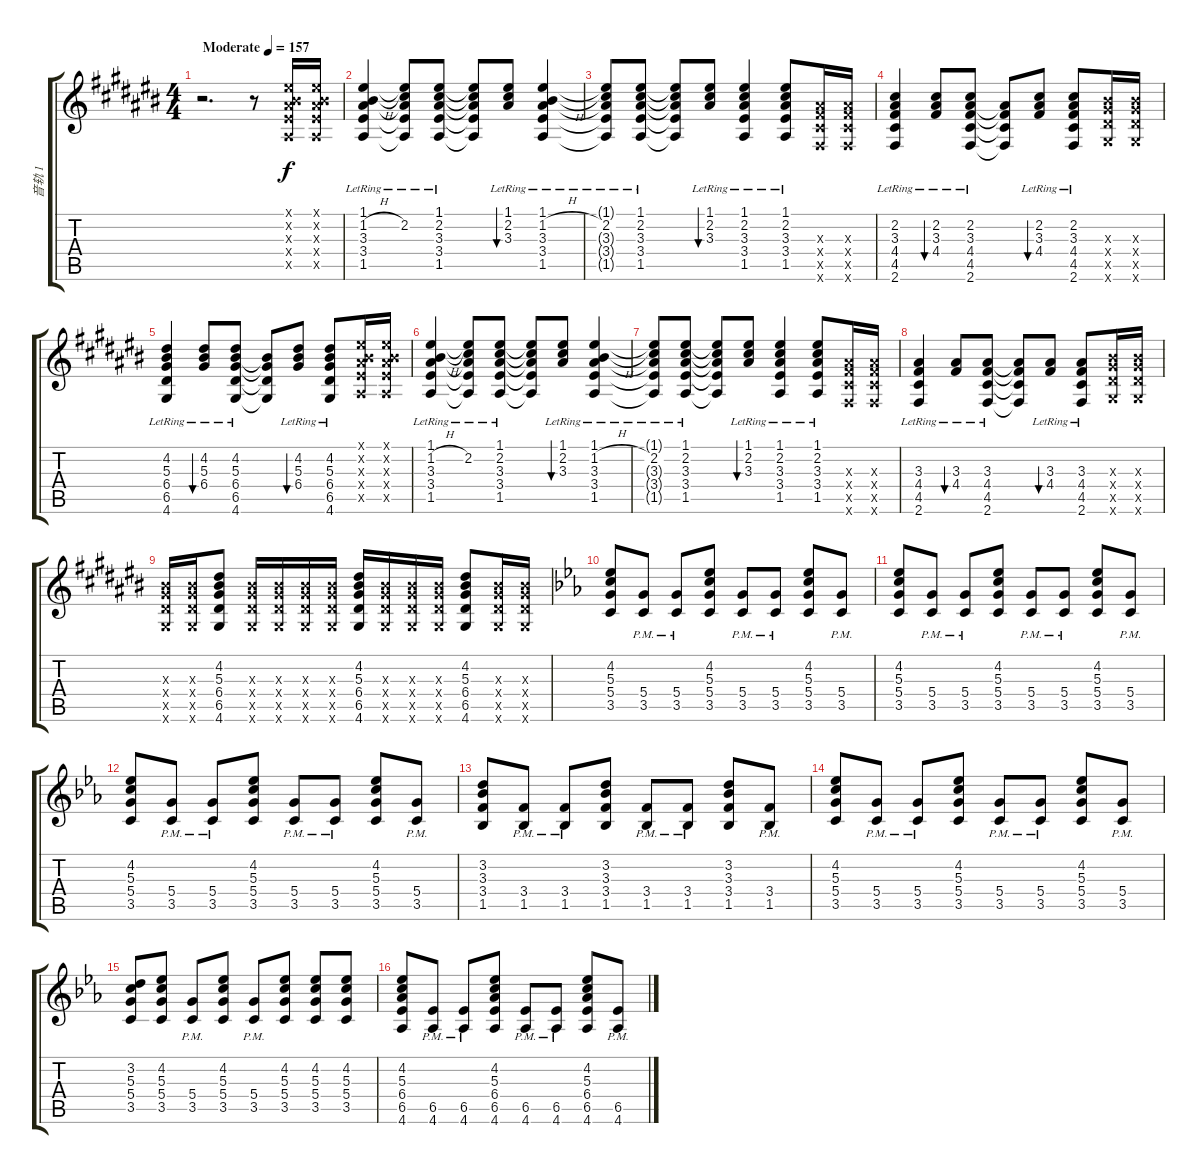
\track ("音轨 1" "音轨 1") {instrument distortionguitar}
\staff {score tabs}
\tuning (E4 B3 G3 D3 A2 E2) {hide}
\ts (4 4)
\tempo (157 "Moderate")
\clef g2
\ks c#
r.2{d dy f instrument distortionguitar} r.8 (1.1{x} 1.2{x} 3.3{x} 3.4{x} 1.5{x}).16 (1.1{x} 1.2{x} 3.3{x} 3.4{x} 1.5{x}).16 |
(1.1{lr} 1.2{h lr} 3.3{lr} 3.4{lr} 1.5{lr}).4 (1.1{t} 2.2{lr} 3.3{t} 3.4{t} 1.5{t}).8 (1.1{lr} 2.2{lr} 3.3{lr} 3.4{lr} 1.5{lr}).8 (1.1{t} 2.2{t} 3.3{t} 3.4{t} 1.5{t}).8 (1.1{lr} 2.2{lr} 3.3{lr}).8{bu 60} (1.1{lr} 1.2{h lr} 3.3{lr} 3.4{lr} 1.5{lr}).4 |
(1.1{t} 2.2{lr} 3.3{t} 3.4{t} 1.5{t}).8 (1.1{lr} 2.2{lr} 3.3{lr} 3.4{lr} 1.5{lr}).8 (1.1{t} 2.2{t} 3.3{t} 3.4{t} 1.5{t}).8 (1.1{lr} 2.2{lr} 3.3{lr}).8{bu 60} (1.1{lr} 2.2{lr} 3.3{lr} 3.4{lr} 1.5{lr}).4 (1.1{lr} 2.2{lr} 3.3{lr} 3.4{lr} 1.5{lr}).8 (3.3{x} 4.4{x} 4.5{x} 2.6{x}).16 (3.3{x} 4.4{x} 4.5{x} 2.6{x}).16 |
(2.2 3.3{lr} 4.4{lr} 4.5{lr} 2.6{lr}).4 (2.2 3.3{lr} 4.4{lr}).8{bu 60} (2.2 3.3{lr} 4.4{lr} 4.5{lr} 2.6{lr}).8 (3.3{t} 4.4{t} 4.5{t} 2.6{t}).8 (2.2 3.3{lr} 4.4{lr}).8{bu 60} (2.2 3.3{lr} 4.4{lr} 4.5{lr} 2.6{lr}).8 (5.3{x} 6.4{x} 6.5{x} 4.6{x}).16 (5.3{x} 6.4{x} 6.5{x} 4.6{x}).16 |
(4.2 5.3{lr} 6.4{lr} 6.5{lr} 4.6{lr}).4 (4.2 5.3{lr} 6.4{lr}).8{bu 60} (4.2 5.3{lr} 6.4{lr} 6.5{lr} 4.6{lr}).8 (5.3{t} 6.4{t} 6.5{t} 4.6{t}).8 (4.2 5.3{lr} 6.4{lr}).8{bu 60} (4.2 5.3{lr} 6.4{lr} 6.5{lr} 4.6{lr}).8 (1.1{x} 1.2{x} 3.3{x} 3.4{x} 1.5{x}).16 (1.1{x} 1.2{x} 3.3{x} 3.4{x} 1.5{x}).16 |
(1.1{lr} 1.2{h lr} 3.3{lr} 3.4{lr} 1.5{lr}).4 (1.1{t} 2.2{lr} 3.3{t} 3.4{t} 1.5{t}).8 (1.1{lr} 2.2{lr} 3.3{lr} 3.4{lr} 1.5{lr}).8 (1.1{t} 2.2{t} 3.3{t} 3.4{t} 1.5{t}).8 (1.1{lr} 2.2{lr} 3.3{lr}).8{bu 60} (1.1{lr} 1.2{h lr} 3.3{lr} 3.4{lr} 1.5{lr}).4 |
(1.1{t} 2.2{lr} 3.3{t} 3.4{t} 1.5{t}).8 (1.1{lr} 2.2{lr} 3.3{lr} 3.4{lr} 1.5{lr}).8 (1.1{t} 2.2{t} 3.3{t} 3.4{t} 1.5{t}).8 (1.1{lr} 2.2{lr} 3.3{lr}).8{bu 60} (1.1{lr} 2.2{lr} 3.3{lr} 3.4{lr} 1.5{lr}).4 (1.1{lr} 2.2{lr} 3.3{lr} 3.4{lr} 1.5{lr}).8 (3.3{x} 4.4{x} 4.5{x} 2.6{x}).16 (3.3{x} 4.4{x} 4.5{x} 2.6{x}).16 |
(3.3{lr} 4.4{lr} 4.5{lr} 2.6{lr}).4 (3.3{lr} 4.4{lr}).8{bu 60} (3.3{lr} 4.4{lr} 4.5{lr} 2.6{lr}).8 (3.3{t} 4.4{t} 4.5{t} 2.6{t}).8 (3.3{lr} 4.4{lr}).8{bu 60} (3.3{lr} 4.4{lr} 4.5{lr} 2.6{lr}).8 (5.3{x} 6.4{x} 6.5{x} 4.6{x}).16 (5.3{x} 6.4{x} 6.5{x} 4.6{x}).16 |
(5.3{x} 6.4{x} 6.5{x} 4.6{x}).16 (5.3{x} 6.4{x} 6.5{x} 4.6{x}).16 (4.2 5.3 6.4 6.5 4.6).8 (5.3{x} 6.4{x} 6.5{x} 4.6{x}).16 (5.3{x} 6.4{x} 6.5{x} 4.6{x}).16 (5.3{x} 6.4{x} 6.5{x} 4.6{x}).16 (5.3{x} 6.4{x} 6.5{x} 4.6{x}).16 (4.2 5.3 6.4 6.5 4.6).16 (5.3{x} 6.4{x} 6.5{x} 4.6{x}).16 (5.3{x} 6.4{x} 6.5{x} 4.6{x}).16 (5.3{x} 6.4{x} 6.5{x} 4.6{x}).16 (4.2 5.3 6.4 6.5 4.6).8 (5.3{x} 6.4{x} 6.5{x} 4.6{x}).16 (5.3{x} 6.4{x} 6.5{x} 4.6{x}).16 |
\ks eb
(4.2 5.3 5.4 3.5).8 (5.4{pm} 3.5{pm}).8 (5.4{pm} 3.5{pm}).8 (4.2 5.3 5.4 3.5).8 (5.4{pm} 3.5{pm}).8 (5.4{pm} 3.5{pm}).8 (4.2 5.3 5.4 3.5).8 (5.4{pm} 3.5{pm}).8 |
(4.2 5.3 5.4 3.5).8 (5.4{pm} 3.5{pm}).8 (5.4{pm} 3.5{pm}).8 (4.2 5.3 5.4 3.5).8 (5.4{pm} 3.5{pm}).8 (5.4{pm} 3.5{pm}).8 (4.2 5.3 5.4 3.5).8 (5.4{pm} 3.5{pm}).8 |
(4.2 5.3 5.4 3.5).8 (5.4{pm} 3.5{pm}).8 (5.4{pm} 3.5{pm}).8 (4.2 5.3 5.4 3.5).8 (5.4{pm} 3.5{pm}).8 (5.4{pm} 3.5{pm}).8 (4.2 5.3 5.4 3.5).8 (5.4{pm} 3.5{pm}).8 |
(3.2 3.3 3.4 1.5).8 (3.4{pm} 1.5{pm}).8 (3.4{pm} 1.5{pm}).8 (3.2 3.3 3.4 1.5).8 (3.4{pm} 1.5{pm}).8 (3.4{pm} 1.5{pm}).8 (3.2 3.3 3.4 1.5).8 (3.4{pm} 1.5{pm}).8 |
(4.2 5.3 5.4 3.5).8 (5.4{pm} 3.5{pm}).8 (5.4{pm} 3.5{pm}).8 (4.2 5.3 5.4 3.5).8 (5.4{pm} 3.5{pm}).8 (5.4{pm} 3.5{pm}).8 (4.2 5.3 5.4 3.5).8 (5.4{pm} 3.5{pm}).8 |
(3.2 5.3 5.4 3.5).8 (4.2 5.3 5.4 3.5).8 (5.4{pm} 3.5{pm}).8 (4.2 5.3 5.4 3.5).8 (5.4{pm} 3.5{pm}).8 (4.2 5.3 5.4 3.5).8 (4.2 5.3 5.4 3.5).8 (4.2 5.3 5.4 3.5).8 |
(4.2 5.3 6.4 6.5 4.6).8 (6.5{pm} 4.6{pm}).8 (6.5{pm} 4.6{pm}).8 (4.2 5.3 6.4 6.5 4.6).8 (6.5{pm} 4.6{pm}).8 (6.5{pm} 4.6{pm}).8 (4.2 5.3 6.4 6.5 4.6).8 (6.5{pm} 4.6{pm}).8
